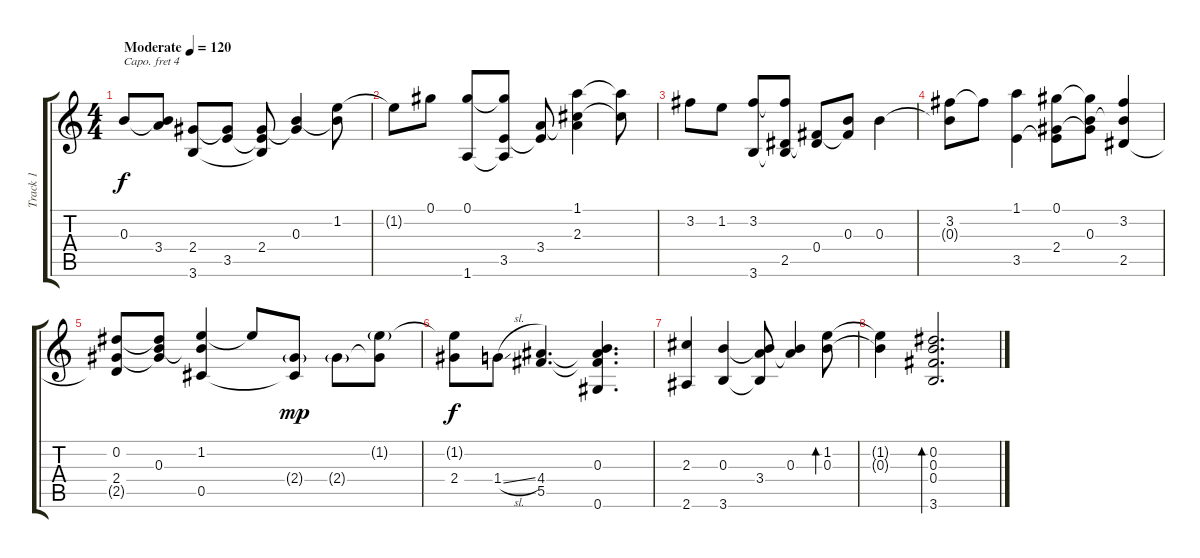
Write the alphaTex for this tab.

\track ("Track 1" "Track 1") {instrument acousticguitarsteel}
\staff {score tabs}
\capo 4
\tuning (E4 B3 G3 D3 A2 E2) {hide}
\ts (4 4)
\tempo (120 "Moderate")
\clef g2
\ks c
0.3.8{dy f instrument acousticguitarsteel} (0.3{t} 3.4).8 (2.4 3.6).8 (2.4{t} 3.5).8 (2.4 3.5{t} 3.6{t}).8 (0.3 2.4{t}).4 (1.2 0.3{t}).8 |
1.2{t}.8 0.1.8 (0.1 1.6).8 (0.1{t} 3.5 1.6{t}).8 (3.4 3.5{t}).8 (1.1 2.3 3.4{t}).4 (1.1{t} 2.3{t}).8 |
3.2.8 1.2.8 (3.2 3.6).8 (3.2{t} 2.5 3.6{t}).8 (0.4 2.5{t}).8 (0.3 0.4{t}).8 0.3.4 |
(3.2 0.3{t}).8 3.2{t}.8 (1.1 3.5).4 (0.1 2.4 3.5{t}).8 (0.1{t} 0.3 2.4{t}).8 (3.2 0.3{t} 2.5).4 |
(0.2 2.4 2.5{t}).8 (0.2{t} 0.3 2.4{t}).8 (1.2 0.3{t} 0.5).4 1.2{t}.8 (2.4{g} 0.5{t}).8{dy mp} 2.4{g}.8 (1.2{g} 2.4{t}).8 |
(1.2{t} 2.4).8{dy f} 1.4{sl}.8 (4.4 5.5).4{d} (0.3 4.4{t} 5.5{t} 0.6).4{d} |
(2.3 2.6).4 (0.3 3.6).4 (0.3{t} 3.4 3.6{t}).8 (0.3 3.4{t}).4 (1.2 0.3).8{bd 60} |
(1.2{t} 0.3{t}).4 (0.2 0.3 0.4 3.6).2{d bd 60}
